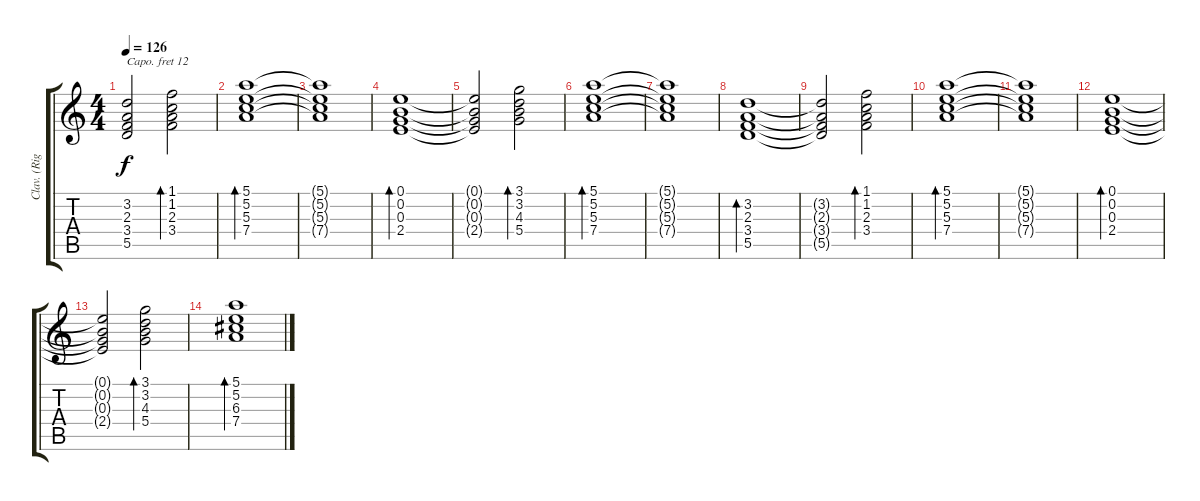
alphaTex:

\track ("Clav. (Right Hand)" "Clav. (Rig") {instrument clavinet}
\staff {score tabs}
\capo 12
\tuning (E4 B3 G3 D3 A2 E2) {hide}
\ts (4 4)
\tempo 126
\clef g2
\ks c
(3.2{t} 2.3{t} 3.4{t} 5.5{t}).2{dy f} (1.1 1.2 2.3 3.4).2{bd 240} |
(5.1 5.2 5.3 7.4).1{bd 240} |
(5.1{t} 5.2{t} 5.3{t} 7.4{t}).1 |
(0.1 0.2 0.3 2.4).1{bd 240} |
(0.1{t} 0.2{t} 0.3{t} 2.4{t}).2 (3.1 3.2 4.3 5.4).2{bd 240} |
(5.1 5.2 5.3 7.4).1{bd 240} |
(5.1{t} 5.2{t} 5.3{t} 7.4{t}).1 |
(3.2 2.3 3.4 5.5).1{bd 240} |
(3.2{t} 2.3{t} 3.4{t} 5.5{t}).2 (1.1 1.2 2.3 3.4).2{bd 240} |
(5.1 5.2 5.3 7.4).1{bd 240} |
(5.1{t} 5.2{t} 5.3{t} 7.4{t}).1 |
(0.1 0.2 0.3 2.4).1{bd 240} |
(0.1{t} 0.2{t} 0.3{t} 2.4{t}).2 (3.1 3.2 4.3 5.4).2{bd 240} |
(5.1 5.2 6.3 7.4).1{bd 240}
